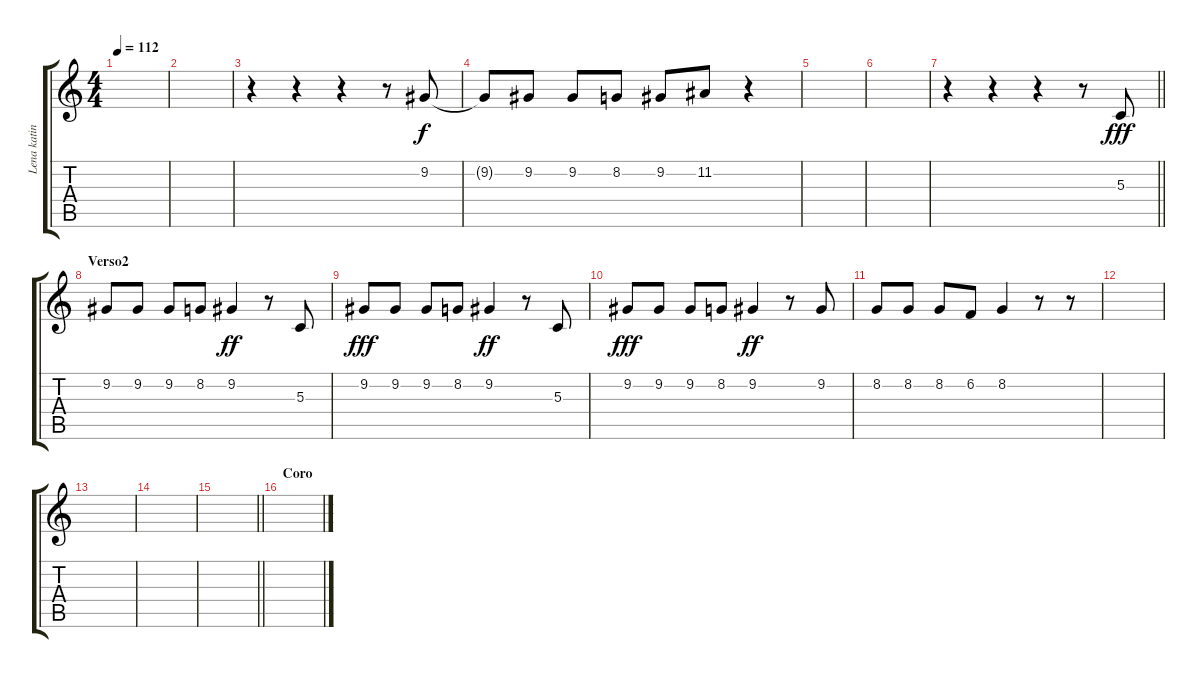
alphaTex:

\track ("Lena katina" "Lena katin") {instrument tenorsax}
\staff {score tabs}
\tuning (E4 B3 G3 D3 A2 E2) {hide}
\ts (4 4)
\tempo 112
\clef g2
\ks c
|
|
r.4 r.4 r.4 r.8 9.2.8 |
9.2{t}.8 9.2.8 9.2.8 8.2.8 9.2.8 11.2.8 r.4 |
|
|
\barLineRight lightlight
r.4 r.4 r.4 r.8 5.3.8{dy fff} |
\section ("" "Verso2")
9.2.8 9.2.8 9.2.8 8.2.8 9.2.4{dy ff} r.8 5.3.8 |
9.2.8{dy fff} 9.2.8 9.2.8 8.2.8 9.2.4{dy ff} r.8 5.3.8 |
9.2.8{dy fff} 9.2.8 9.2.8 8.2.8 9.2.4{dy ff} r.8 9.2.8 |
8.2.8 8.2.8 8.2.8 6.2.8 8.2.4 r.8 r.8 |
|
|
|
\barLineRight lightlight
|
\section ("" "Coro")
